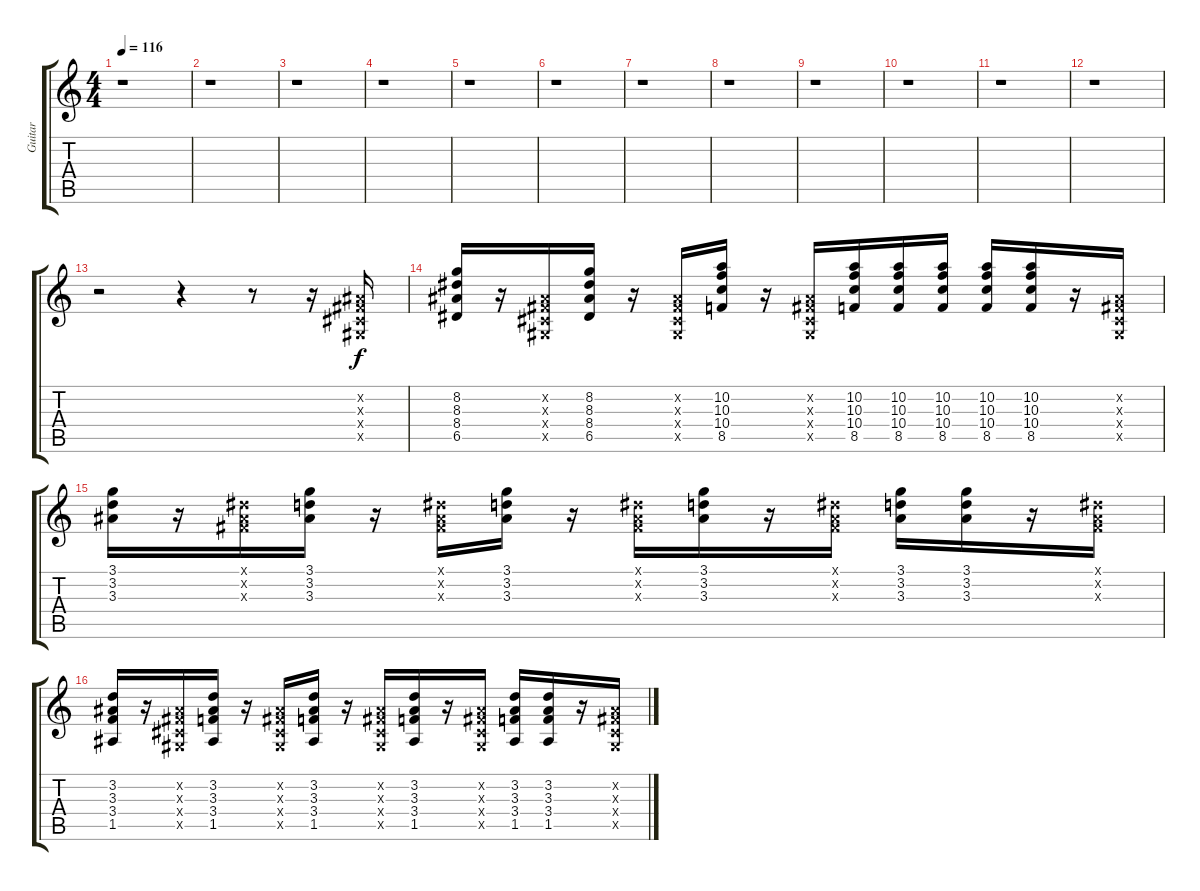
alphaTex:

\track ("Guitar" "Guitar") {instrument distortionguitar}
\staff {score tabs}
\tuning (E4 B3 G3 D3 A2 E2) {hide}
\ts (4 4)
\tempo 116
\clef g2
\ks c
r.1{dy f} |
r.1 |
r.1 |
r.1 |
r.1 |
r.1 |
r.1 |
r.1 |
r.1 |
r.1 |
r.1 |
r.1 |
r.2 r.4 r.8 r.16 (-1.2{x} -1.3{x} -1.4{x} -1.5{x}).16 |
(8.2 8.3 8.4 6.5).16 r.16 (-1.2{x} -1.3{x} -1.4{x} -1.5{x}).16 (8.2 8.3 8.4 6.5).16 r.16 (-1.2{x} -1.3{x} -1.4{x} -1.5{x}).16 (10.2 10.3 10.4 8.5).16 r.16 (-1.2{x} -1.3{x} -1.4{x} -1.5{x}).16 (10.2 10.3 10.4 8.5).16 (10.2 10.3 10.4 8.5).16 (10.2 10.3 10.4 8.5).16 (10.2 10.3 10.4 8.5).16 (10.2 10.3 10.4 8.5).16 r.16 (-1.2{x} -1.3{x} -1.4{x} -1.5{x}).16 |
(3.1 3.2 3.3).16 r.16 (-1.1{x} -1.2{x} -1.3{x}).16 (3.1 3.2 3.3).16 r.16 (-1.1{x} -1.2{x} -1.3{x}).16 (3.1 3.2 3.3).16 r.16 (-1.1{x} -1.2{x} -1.3{x}).16 (3.1 3.2 3.3).16 r.16 (-1.1{x} -1.2{x} -1.3{x}).16 (3.1 3.2 3.3).16 (3.1 3.2 3.3).16 r.16 (-1.1{x} -1.2{x} -1.3{x}).16 |
(3.2 3.3 3.4 1.5).16 r.16 (-1.2{x} -1.3{x} -1.4{x} -1.5{x}).16 (3.2 3.3 3.4 1.5).16 r.16 (-1.2{x} -1.3{x} -1.4{x} -1.5{x}).16 (3.2 3.3 3.4 1.5).16 r.16 (-1.2{x} -1.3{x} -1.4{x} -1.5{x}).16 (3.2 3.3 3.4 1.5).16 r.16 (-1.2{x} -1.3{x} -1.4{x} -1.5{x}).16 (3.2 3.3 3.4 1.5).16 (3.2 3.3 3.4 1.5).16 r.16 (-1.2{x} -1.3{x} -1.4{x} -1.5{x}).16
